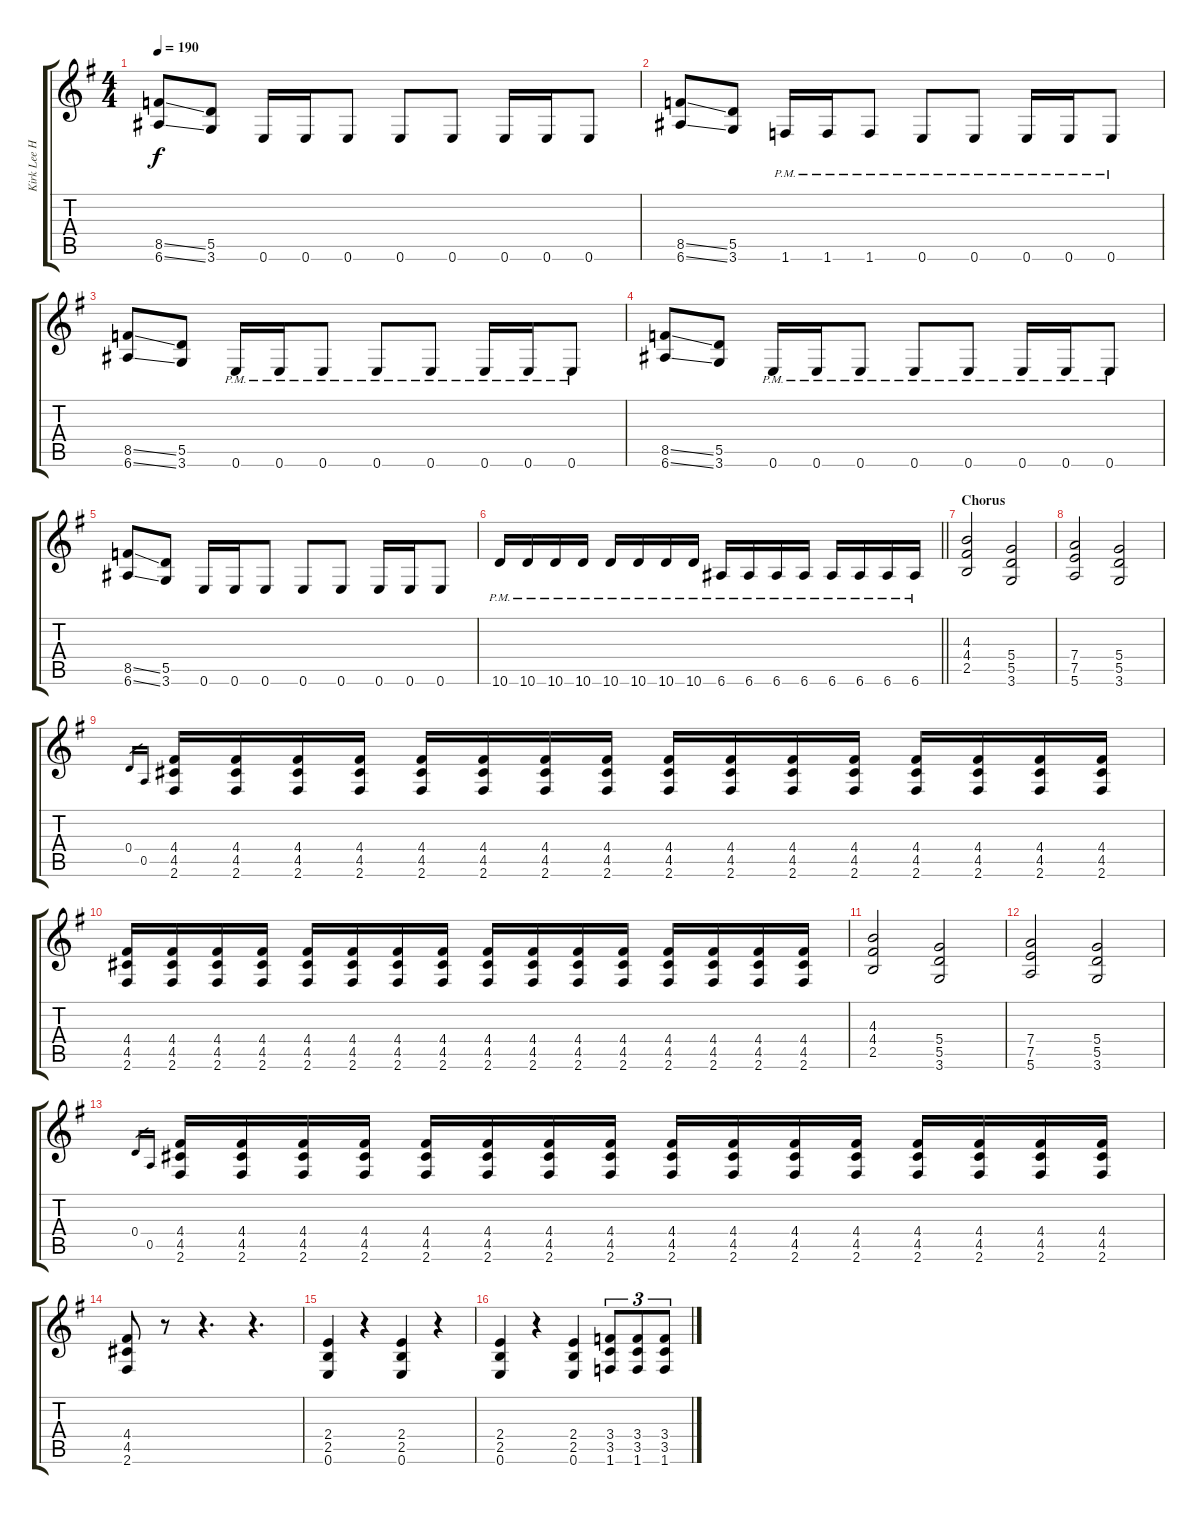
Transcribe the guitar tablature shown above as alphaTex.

\track ("Kirk Lee Hammett - Lead Guitar" "Kirk Lee H") {instrument distortionguitar}
\staff {score tabs}
\tuning (E4 B3 G3 D3 A2 E2) {hide}
\ts (4 4)
\tempo 190
\clef g2
\ks eminor
(8.5{ss} 6.6{ss}).8{dy f} (5.5 3.6).8 0.6.16 0.6.16 0.6.8 0.6.8 0.6.8 0.6.16 0.6.16 0.6.8 |
(8.5{ss} 6.6{ss}).8 (5.5 3.6).8 1.6{pm}.16 1.6{pm}.16 1.6{pm}.8 0.6{pm}.8 0.6{pm}.8 0.6{pm}.16 0.6{pm}.16 0.6{pm}.8 |
(8.5{ss} 6.6{ss}).8 (5.5 3.6).8 0.6{pm}.16 0.6{pm}.16 0.6{pm}.8 0.6{pm}.8 0.6{pm}.8 0.6{pm}.16 0.6{pm}.16 0.6{pm}.8 |
(8.5{ss} 6.6{ss}).8 (5.5 3.6).8 0.6{pm}.16 0.6{pm}.16 0.6{pm}.8 0.6{pm}.8 0.6{pm}.8 0.6{pm}.16 0.6{pm}.16 0.6{pm}.8 |
(8.5{ss} 6.6{ss}).8 (5.5 3.6).8 0.6.16 0.6.16 0.6.8 0.6.8 0.6.8 0.6.16 0.6.16 0.6.8 |
\barLineRight lightlight
10.6{pm}.16 10.6{pm}.16 10.6{pm}.16 10.6{pm}.16 10.6{pm}.16 10.6{pm}.16 10.6{pm}.16 10.6{pm}.16 6.6{pm}.16 6.6{pm}.16 6.6{pm}.16 6.6{pm}.16 6.6{pm}.16 6.6{pm}.16 6.6{pm}.16 6.6{pm}.16 |
\section ("" "Chorus")
(4.3 4.4 2.5).2 (5.4 5.5 3.6).2 |
(7.4 7.5 5.6).2 (5.4 5.5 3.6).2 |
0.4.16{gr} 0.5.16{gr} (4.4 4.5 2.6).16 (4.4 4.5 2.6).16 (4.4 4.5 2.6).16 (4.4 4.5 2.6).16 (4.4 4.5 2.6).16 (4.4 4.5 2.6).16 (4.4 4.5 2.6).16 (4.4 4.5 2.6).16 (4.4 4.5 2.6).16 (4.4 4.5 2.6).16 (4.4 4.5 2.6).16 (4.4 4.5 2.6).16 (4.4 4.5 2.6).16 (4.4 4.5 2.6).16 (4.4 4.5 2.6).16 (4.4 4.5 2.6).16 |
(4.4 4.5 2.6).16 (4.4 4.5 2.6).16 (4.4 4.5 2.6).16 (4.4 4.5 2.6).16 (4.4 4.5 2.6).16 (4.4 4.5 2.6).16 (4.4 4.5 2.6).16 (4.4 4.5 2.6).16 (4.4 4.5 2.6).16 (4.4 4.5 2.6).16 (4.4 4.5 2.6).16 (4.4 4.5 2.6).16 (4.4 4.5 2.6).16 (4.4 4.5 2.6).16 (4.4 4.5 2.6).16 (4.4 4.5 2.6).16 |
(4.3 4.4 2.5).2 (5.4 5.5 3.6).2 |
(7.4 7.5 5.6).2 (5.4 5.5 3.6).2 |
0.4.16{gr} 0.5.16{gr} (4.4 4.5 2.6).16 (4.4 4.5 2.6).16 (4.4 4.5 2.6).16 (4.4 4.5 2.6).16 (4.4 4.5 2.6).16 (4.4 4.5 2.6).16 (4.4 4.5 2.6).16 (4.4 4.5 2.6).16 (4.4 4.5 2.6).16 (4.4 4.5 2.6).16 (4.4 4.5 2.6).16 (4.4 4.5 2.6).16 (4.4 4.5 2.6).16 (4.4 4.5 2.6).16 (4.4 4.5 2.6).16 (4.4 4.5 2.6).16 |
(4.4 4.5 2.6).8 r.8 r.4{d} r.4{d} |
(2.4 2.5 0.6).4 r.4 (2.4 2.5 0.6).4 r.4 |
(2.4 2.5 0.6).4 r.4 (2.4 2.5 0.6).4 (3.4 3.5 1.6).8{tu (3 2)} (3.4 3.5 1.6).8{tu (3 2)} (3.4 3.5 1.6).8{tu (3 2)}
